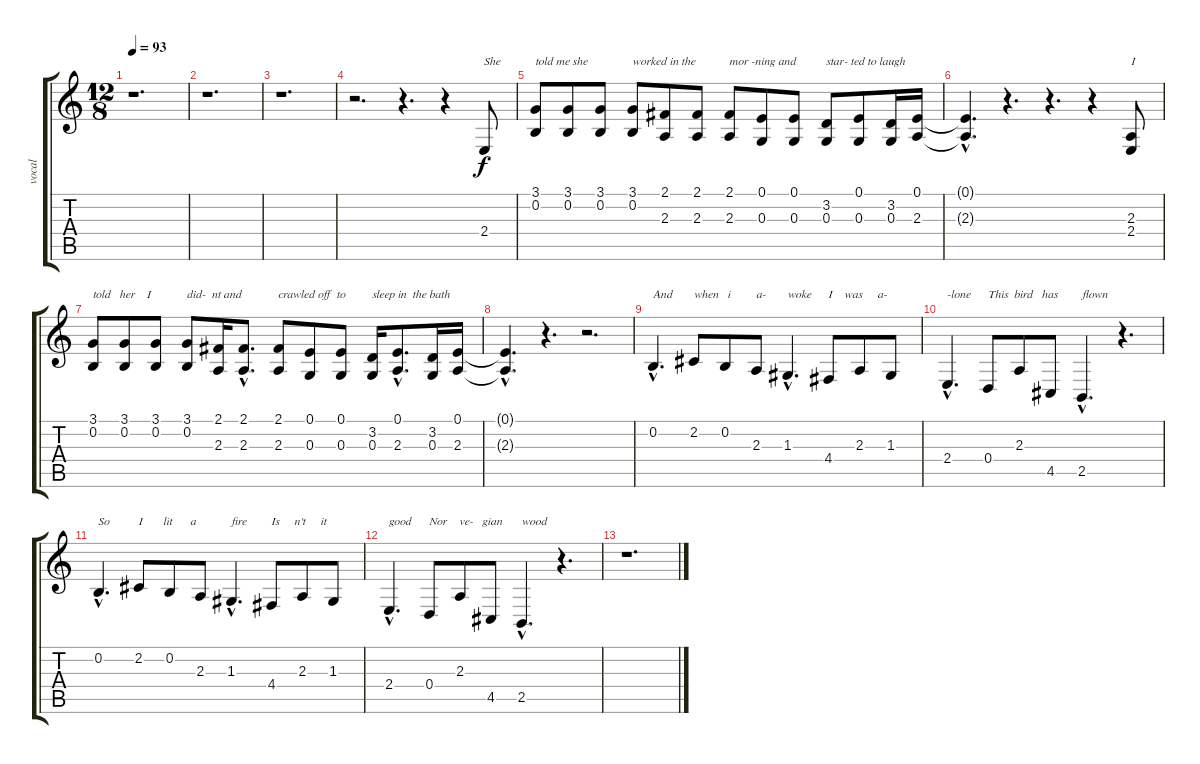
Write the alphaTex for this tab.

\track ("vocal" "vocal") {instrument synthvoice}
\staff {score tabs}
\tuning (E4 B3 G3 D3 A2 E2) {hide}
\ts (12 8)
\tempo 93
\clef g2
\ks c
r.1{d dy f} |
r.1{d} |
r.1{d} |
r.2{d} r.4{d} r.4 2.4.8{txt "She"} |
(3.1 0.2).8{txt "told me she"} (3.1 0.2).8 (3.1 0.2).8 (3.1 0.2).8{txt "worked in the"} (2.1 2.3).8 (2.1 2.3).8 (2.1 2.3).8{txt "mor -ning and"} (0.1 0.3).8 (0.1 0.3).8 (3.2 0.3).8{txt "star- ted to laugh"} (0.1 0.3).8 (3.2 0.3).16 (0.1 2.3).16 |
(0.1{hac t} 2.3{hac t}).4{d} r.4{d} r.4{d} r.4 (2.3 2.4).8{txt "I"} |
(3.1 0.2).8{txt "told   her    I"} (3.1 0.2).8 (3.1 0.2).8 (3.1 0.2).8{txt "did-  nt and"} (2.1 2.3).16 (2.1{hac} 2.3{hac}).8{d} (2.1 2.3).8{txt "crawled off  to"} (0.1 0.3).8 (0.1 0.3).8 (3.2 0.3).16{txt "sleep in  the bath"} (0.1{hac} 2.3{hac}).8{d} (3.2 0.3).16 (0.1 2.3).16 |
(0.1{hac t} 2.3{hac t}).4{d} r.4{d} r.2{d} |
0.2{hac}.4{d txt "And"} 2.2.8{txt "when   i"} 0.2.8 2.3.8{txt "a-"} 1.3{hac}.4{d txt "woke"} 4.4.8{txt "I    was     a-"} 2.3.8 1.3.8 |
2.4{hac}.4{d txt "-lone"} 0.4.8{txt "This  bird   has"} 2.3.8 4.5.8 2.5{hac}.4{d txt "flown"} r.4{d} |
0.2{hac}.4{d txt "So"} 2.2.8{txt "I       lit      a"} 0.2.8 2.3.8 1.3{hac}.4{d txt "fire"} 4.4.8{txt "Is     n't     it"} 2.3.8 1.3.8 |
2.4{hac}.4{d txt "good"} 0.4.8{txt "Nor    ve-   gian"} 2.3.8 4.5.8 2.5{hac}.4{d txt "wood"} r.4{d} |
r.1{d}
